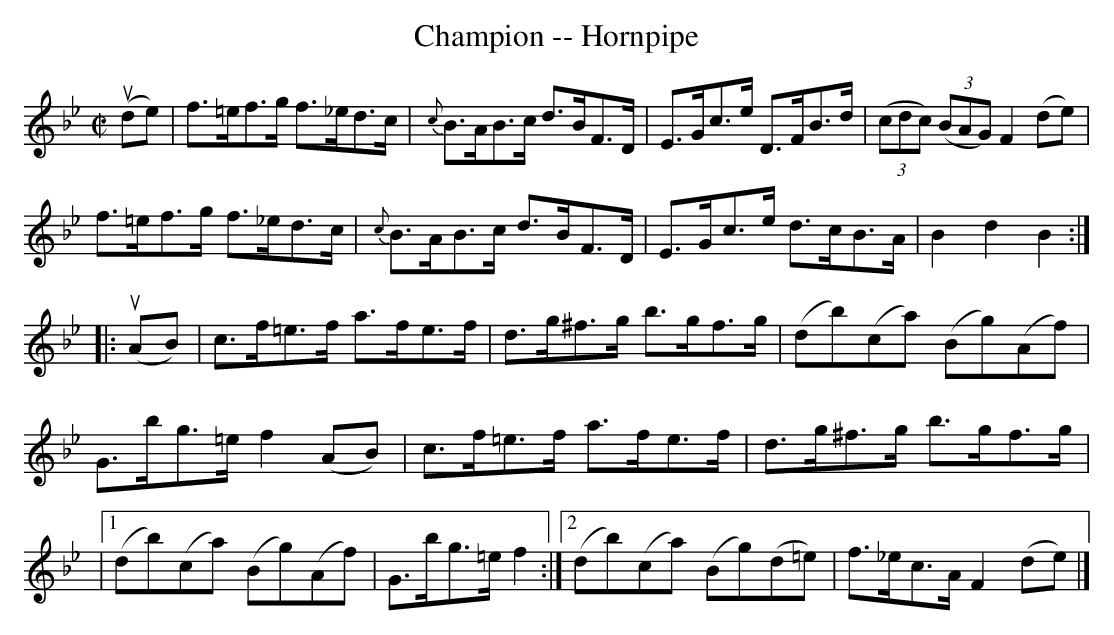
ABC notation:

X:1
T:Champion -- Hornpipe
M:C|
L:1/8
K:Bb
(ude)|f>=ef>g f>_ed>c|{c}B>AB>c d>BF>D|\
E>Gc>e D>FB>d|((3cdc) ((3BAG) F2(de)|
f>=ef>g f>_ed>c|{c}B>AB>c d>BF>D|\
E>Gc>e d>cB>A|B2d2B2:|
|:(uAB)|c>f=e>f a>fe>f|d>g^f>g b>gf>g|(db)(ca) (Bg)(Af)|
G>bg>=e f2(AB)|c>f=e>f a>fe>f|d>g^f>g b>gf>g|
|1 (db)(ca) (Bg)(Af)|G>bg>=e f2:|2 (db)(ca) (Bg)(d=e)|f>_ec>A F2(de)|]
